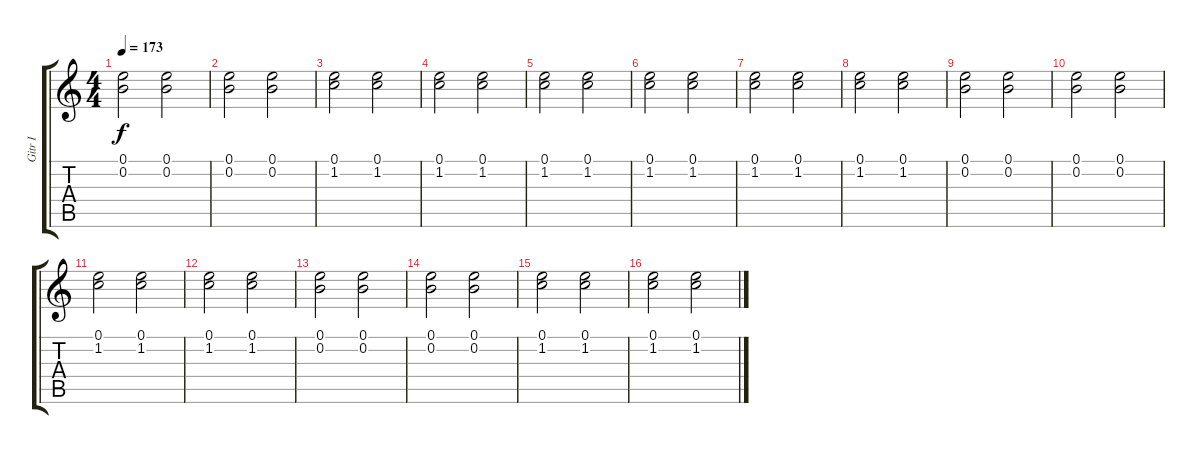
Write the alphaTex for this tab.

\track ("Gitr I" "Gitr I") {instrument acousticguitarsteel}
\staff {score tabs}
\tuning (E4 B3 G3 D3 A2 E2) {hide}
\ts (4 4)
\tempo 173
\clef g2
\ks c
(0.1 0.2).2{dy f} (0.1 0.2).2 |
(0.1 0.2).2 (0.1 0.2).2 |
(0.1 1.2).2 (0.1 1.2).2 |
(0.1 1.2).2 (0.1 1.2).2 |
(0.1 1.2).2 (0.1 1.2).2 |
(0.1 1.2).2 (0.1 1.2).2 |
(0.1 1.2).2 (0.1 1.2).2 |
(0.1 1.2).2 (0.1 1.2).2 |
(0.1 0.2).2 (0.1 0.2).2 |
(0.1 0.2).2 (0.1 0.2).2 |
(0.1 1.2).2 (0.1 1.2).2 |
(0.1 1.2).2 (0.1 1.2).2 |
(0.1 0.2).2 (0.1 0.2).2 |
(0.1 0.2).2 (0.1 0.2).2 |
(0.1 1.2).2 (0.1 1.2).2 |
(0.1 1.2).2 (0.1 1.2).2
